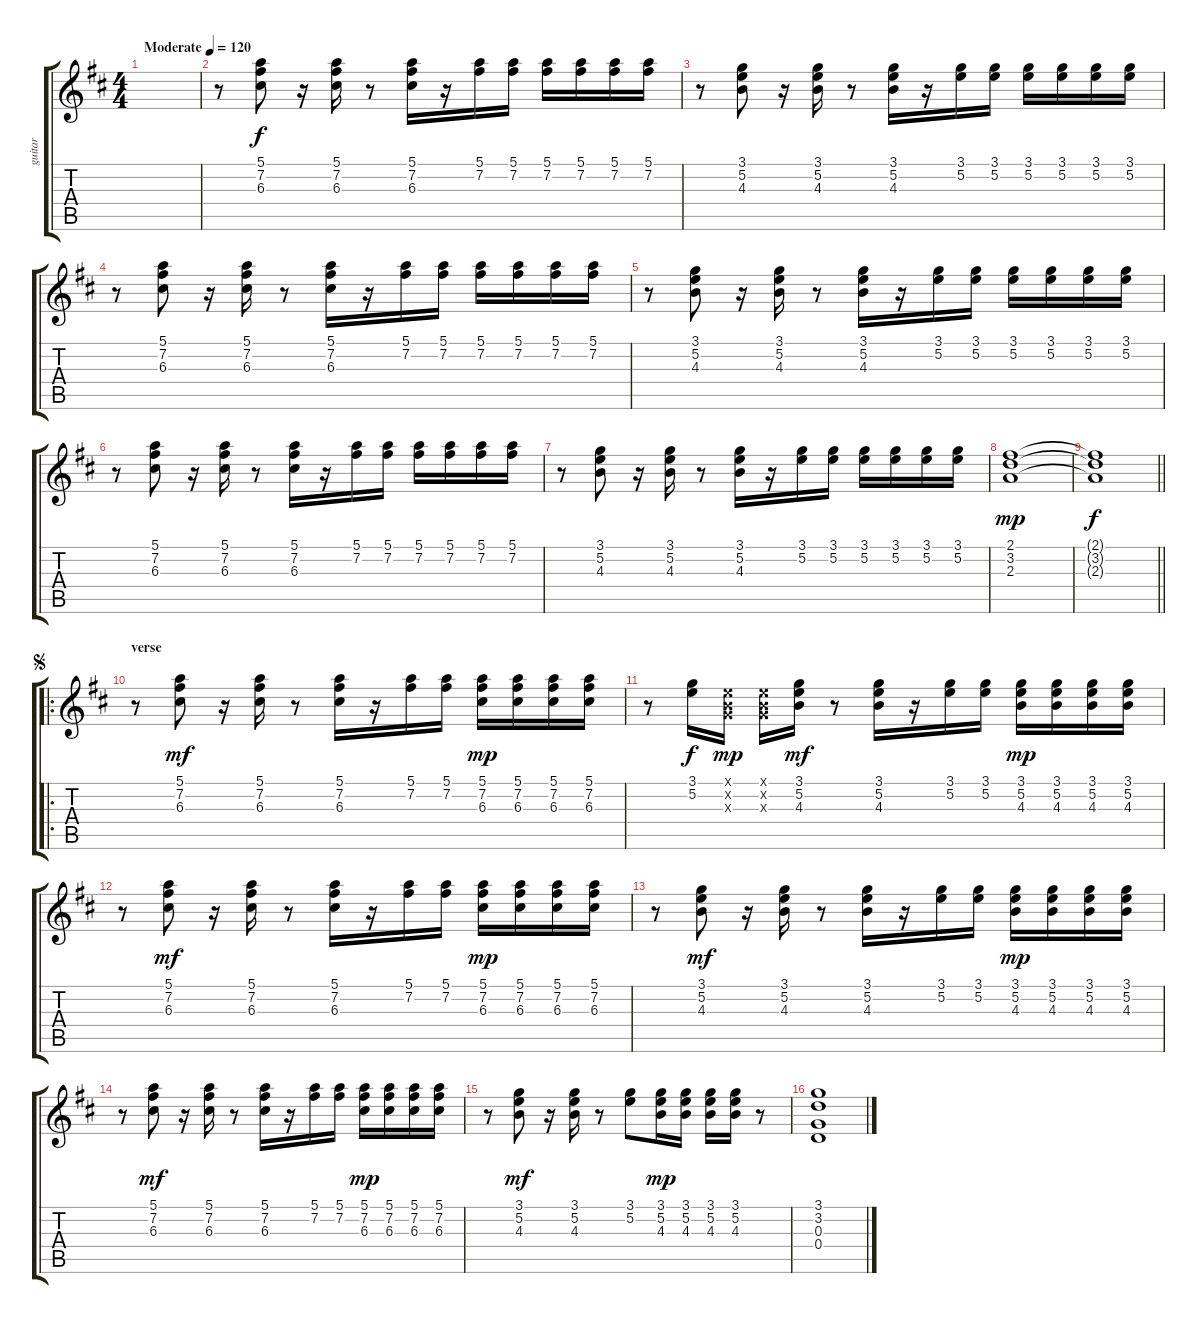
\track ("guitar" "guitar") {instrument electricguitarjazz}
\staff {score tabs}
\tuning (E4 B3 G3 D3 A2 E2) {hide}
\ts (4 4)
\tempo (120 "Moderate")
\clef g2
\ks d
|
r.8 (5.1 7.2 6.3).8 r.16 (5.1 7.2 6.3).16 r.8 (5.1 7.2 6.3).16 r.16 (5.1 7.2).16 (5.1 7.2).16 (5.1 7.2).16 (5.1 7.2).16 (5.1 7.2).16 (5.1 7.2).16 |
r.8 (3.1 5.2 4.3).8 r.16 (3.1 5.2 4.3).16 r.8 (3.1 5.2 4.3).16 r.16 (3.1 5.2).16 (3.1 5.2).16 (3.1 5.2).16 (3.1 5.2).16 (3.1 5.2).16 (3.1 5.2).16 |
r.8 (5.1 7.2 6.3).8 r.16 (5.1 7.2 6.3).16 r.8 (5.1 7.2 6.3).16 r.16 (5.1 7.2).16 (5.1 7.2).16 (5.1 7.2).16 (5.1 7.2).16 (5.1 7.2).16 (5.1 7.2).16 |
r.8 (3.1 5.2 4.3).8 r.16 (3.1 5.2 4.3).16 r.8 (3.1 5.2 4.3).16 r.16 (3.1 5.2).16 (3.1 5.2).16 (3.1 5.2).16 (3.1 5.2).16 (3.1 5.2).16 (3.1 5.2).16 |
r.8 (5.1 7.2 6.3).8 r.16 (5.1 7.2 6.3).16 r.8 (5.1 7.2 6.3).16 r.16 (5.1 7.2).16 (5.1 7.2).16 (5.1 7.2).16 (5.1 7.2).16 (5.1 7.2).16 (5.1 7.2).16 |
r.8 (3.1 5.2 4.3).8 r.16 (3.1 5.2 4.3).16 r.8 (3.1 5.2 4.3).16 r.16 (3.1 5.2).16 (3.1 5.2).16 (3.1 5.2).16 (3.1 5.2).16 (3.1 5.2).16 (3.1 5.2).16 |
(2.1 3.2 2.3).1{dy mp} |
\barLineRight lightlight
(2.1{t} 3.2{t} 2.3{t}).1{dy f} |
\ro
\section ("" "verse")
\jump segno
r.8 (5.1 7.2 6.3).8{dy mf} r.16 (5.1 7.2 6.3).16 r.8 (5.1 7.2 6.3).16 r.16 (5.1 7.2).16 (5.1 7.2).16 (5.1 7.2 6.3).16{dy mp} (5.1 7.2 6.3).16 (5.1 7.2 6.3).16 (5.1 7.2 6.3).16 |
r.8 (3.1 5.2).16{dy f} (0.1{x} 0.2{x} 0.3{x}).16{dy mp} (0.1{x} 0.2{x} 0.3{x}).16 (3.1 5.2 4.3).16{dy mf} r.8 (3.1 5.2 4.3).16 r.16 (3.1 5.2).16 (3.1 5.2).16 (3.1 5.2 4.3).16{dy mp} (3.1 5.2 4.3).16 (3.1 5.2 4.3).16 (3.1 5.2 4.3).16 |
r.8 (5.1 7.2 6.3).8{dy mf} r.16 (5.1 7.2 6.3).16 r.8 (5.1 7.2 6.3).16 r.16 (5.1 7.2).16 (5.1 7.2).16 (5.1 7.2 6.3).16{dy mp} (5.1 7.2 6.3).16 (5.1 7.2 6.3).16 (5.1 7.2 6.3).16 |
r.8 (3.1 5.2 4.3).8{dy mf} r.16 (3.1 5.2 4.3).16 r.8 (3.1 5.2 4.3).16 r.16 (3.1 5.2).16 (3.1 5.2).16 (3.1 5.2 4.3).16{dy mp} (3.1 5.2 4.3).16 (3.1 5.2 4.3).16 (3.1 5.2 4.3).16 |
r.8 (5.1 7.2 6.3).8{dy mf} r.16 (5.1 7.2 6.3).16 r.8 (5.1 7.2 6.3).16 r.16 (5.1 7.2).16 (5.1 7.2).16 (5.1 7.2 6.3).16{dy mp} (5.1 7.2 6.3).16 (5.1 7.2 6.3).16 (5.1 7.2 6.3).16 |
r.8 (3.1 5.2 4.3).8{dy mf} r.16 (3.1 5.2 4.3).16 r.8 (3.1 5.2).8 (3.1 5.2 4.3).16{dy mp} (3.1 5.2 4.3).16 (3.1 5.2 4.3).16 (3.1 5.2 4.3).16 r.8 |
(3.1 3.2 0.3 0.4).1
